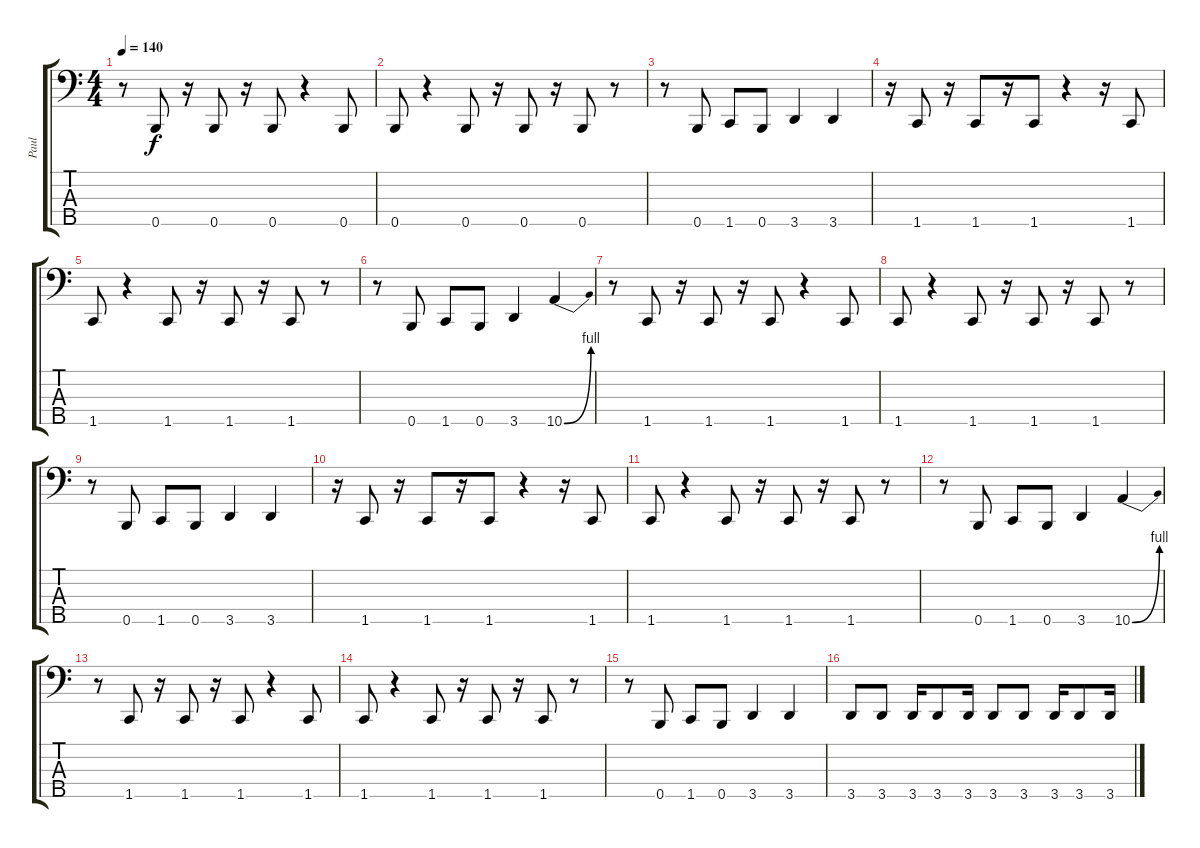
\track ("Paul" "Paul") {instrument electricbasspick}
\staff {score tabs}
\tuning (G2 D2 A1 E1 B0) {hide}
\ts (4 4)
\tempo 140
\clef f4
\ks c
r.8{dy f} 0.5.8 r.16 0.5.8 r.16 0.5.8 r.4 0.5.8 |
0.5.8 r.4 0.5.8 r.16 0.5.8 r.16 0.5.8 r.8 |
r.8 0.5.8 1.5.8 0.5.8 3.5.4 3.5.4 |
r.16 1.5.8 r.16 1.5.8 r.16 1.5.8 r.4 r.16 1.5.8 |
1.5.8 r.4 1.5.8 r.16 1.5.8 r.16 1.5.8 r.8 |
r.8 0.5.8 1.5.8 0.5.8 3.5.4 10.5{be (bend 0 0 60 4)}.4 |
r.8 1.5.8 r.16 1.5.8 r.16 1.5.8 r.4 1.5.8 |
1.5.8 r.4 1.5.8 r.16 1.5.8 r.16 1.5.8 r.8 |
r.8 0.5.8 1.5.8 0.5.8 3.5.4 3.5.4 |
r.16 1.5.8 r.16 1.5.8 r.16 1.5.8 r.4 r.16 1.5.8 |
1.5.8 r.4 1.5.8 r.16 1.5.8 r.16 1.5.8 r.8 |
r.8 0.5.8 1.5.8 0.5.8 3.5.4 10.5{be (bend 0 0 60 4)}.4 |
r.8 1.5.8 r.16 1.5.8 r.16 1.5.8 r.4 1.5.8 |
1.5.8 r.4 1.5.8 r.16 1.5.8 r.16 1.5.8 r.8 |
r.8 0.5.8 1.5.8 0.5.8 3.5.4 3.5.4 |
3.5.8 3.5.8 3.5.16 3.5.8 3.5.16 3.5.8 3.5.8 3.5.16 3.5.8 3.5.16
